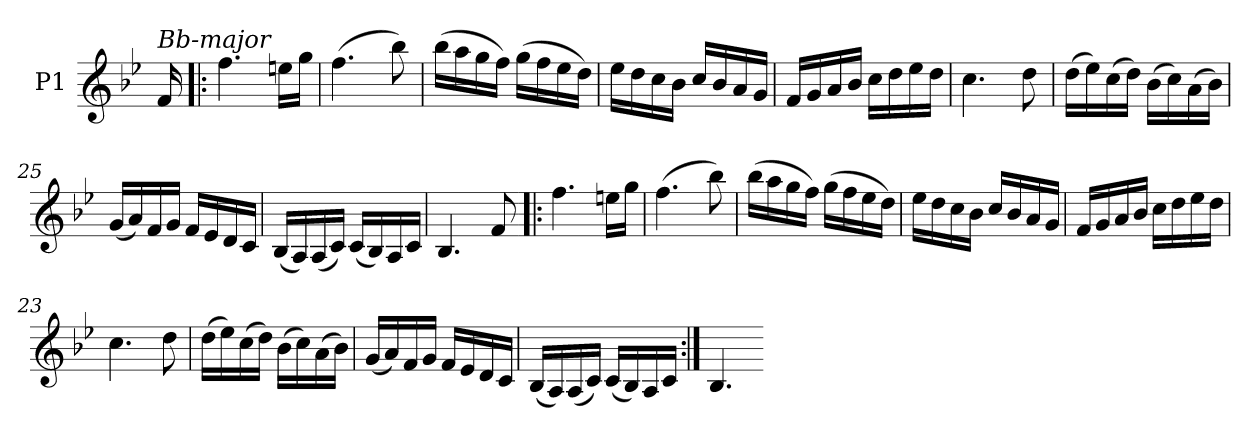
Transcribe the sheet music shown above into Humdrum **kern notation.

**kern
*part1
*staff1
*I"P1
*clefG2
*k[b-e-]
*B-:
=
!LO:TX:a:i:t=Bb-major
16f
=18!|:
4.ff
16eenLL
16ggJJ
=19
(4.ff
8bb-)
=20
(16bb-LL
16aa
16gg
16ffJJ)
(16ggLL
16ff
16ee-
16ddJJ)
=21
16ee-LL
16dd
16cc
16b-JJ
16ccLL
16b-
16a
16gJJ
=22
16fLL
16g
16a
16b-JJ
16ccLL
16dd
16ee-
16ddJJ
=23
4.cc
8dd
=24
(16ddLL
16ee-)
(16cc
16ddJJ)
(16b-LL
16cc)
(16a
16b-JJ)
=25
(16gLL
16a)
16f
16gJJ
16fLL
16e-
16d
16cJJ
=26
(16B-LL
16A)
(16A
16cJJ)
(16cLL
16B-)
16A
16cJJ
=27
4.B-
8f
=18!|:
4.ff
16eenLL
16ggJJ
=19
(4.ff
8bb-)
=20
(16bb-LL
16aa
16gg
16ffJJ)
(16ggLL
16ff
16ee-
16ddJJ)
=21
16ee-LL
16dd
16cc
16b-JJ
16ccLL
16b-
16a
16gJJ
=22
16fLL
16g
16a
16b-JJ
16ccLL
16dd
16ee-
16ddJJ
=23
4.cc
8dd
=24
(16ddLL
16ee-)
(16cc
16ddJJ)
(16b-LL
16cc)
(16a
16b-JJ)
=25
(16gLL
16a)
16f
16gJJ
16fLL
16e-
16d
16cJJ
=26
(16B-LL
16A)
(16A
16cJJ)
(16cLL
16B-)
16A
16cJJ
=28:|!
4.B-
=-
*-
